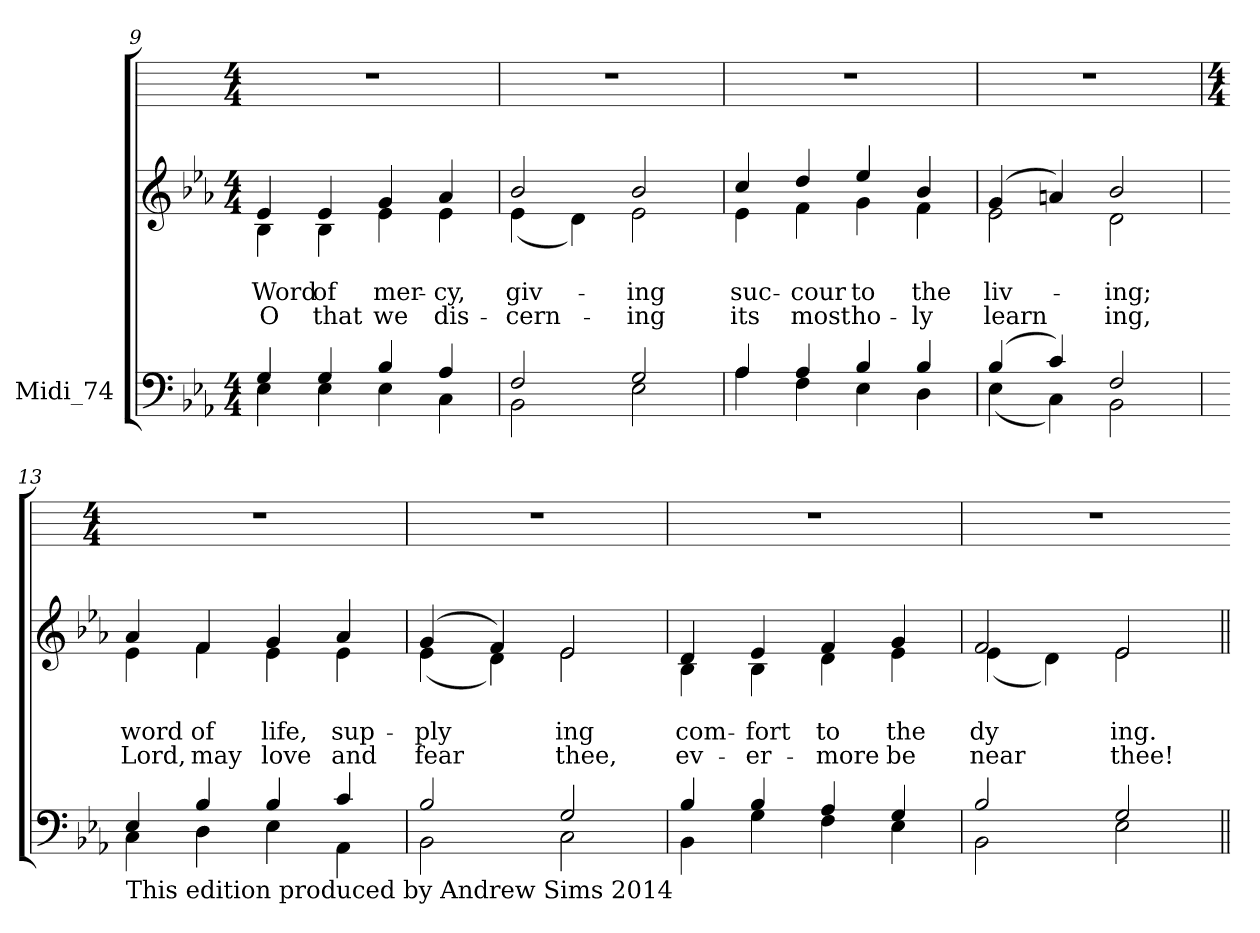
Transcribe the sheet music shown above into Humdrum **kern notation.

**kern	**kern	**text	**text	**text	**kern
*part3	*part2	*part2	*part2	*part2	*part1
*staff3	*staff2	*staff2	*staff2	*staff2	*staff1
*I"Midi_74	*	*	*	*	*
!!LO:LB:g=z
*clefF4	*clefG2	*	*	*	*
*k[b-e-a-]	*k[b-e-a-]	*	*	*	*
*E-:	*E-:	*	*	*	*
*M4/4	*M4/4	*	*	*	*M4/4
=9	=9	=9	=9	=9	=9
*^	*	*	*	*	*
!	!	!LO:TX:a:i:t=Verses 4, 5 and 6	!	!	!	!
!	!	!	!LO:LY:b	!	!LO:LY:b	!
*	*	*^	*	*	*	*
!	!	!	!	!	!LO:LY:b	!	!
4G/	4E-\	4e-/	4B-\	.	-Word	O	1r
!	!	!	!	!LO:LY:b	!	!LO:LY:b	!
!	!	!	!	!	!LO:LY:b	!	!
4G/	4E-\	4e-/	4B-\	.	of	that	.
!	!	!	!	!LO:LY:b	!	!LO:LY:b	!
!	!	!	!	!	!LO:LY:b	!	!
4B-/	4E-\	4g/	4e-\	.	mer-	we	.
!	!	!	!	!LO:LY:b	!	!LO:LY:b	!
!	!	!	!	!	!LO:LY:b	!	!
4A-/	4C\	4a-/	4e-\	.	-cy,	dis-	.
=10	=10	=10	=10	=10	=10	=10	=10
!	!	!	!	!LO:LY:b	!	!LO:LY:b	!
!	!	!	!	!	!LO:LY:b	!	!
2F/	2BB-\	2b-/	(<4e-\	.	giv-	-cern-	1r
.	.	.	4d\)	.	.	.	.
!	!	!	!	!LO:LY:b	!	!LO:LY:b	!
!	!	!	!	!	!LO:LY:b	!	!
2G/	2E-\	2b-/	2e-\	.	-ing	ing	.
=11	=11	=11	=11	=11	=11	=11	=11
!	!	!	!	!LO:LY:b	!	!LO:LY:b	!
!	!	!	!	!	!LO:LY:b	!	!
4A-/	4A-\	4cc/	4e-\	.	suc-	its	1r
!	!	!	!	!LO:LY:b	!	!LO:LY:b	!
!	!	!	!	!	!LO:LY:b	!	!
4A-/	4F\	4dd/	4f\	.	-cour	-most	.
!	!	!	!	!LO:LY:b	!	!LO:LY:b	!
!	!	!	!	!	!LO:LY:b	!	!
4B-/	4E-\	4ee-/	4g\	.	to	ho-	.
!	!	!	!	!LO:LY:b	!	!LO:LY:b	!
!	!	!	!	!	!LO:LY:b	!	!
4B-/	4D\	4b-/	4f\	.	the	ly	.
=12	=12	=12	=12	=12	=12	=12	=12
!	!	!	!	!LO:LY:b	!	!LO:LY:b	!
!	!	!	!	!	!LO:LY:b	!	!
(>4B-/	(<4E-\	(>4g/	2e-\	.	liv-	learn	1r
4c/)	4C\)	4an/)	.	.	.	.	.
!	!	!	!	!LO:LY:b	!	!LO:LY:b	!
!	!	!	!	!	!LO:LY:b	!	!
2F/	2BB-\	2b-/	2d\	.	-ing;	ing,	.
!!LO:LB:g=z
=13	=13	=13	=13	=13	=13	=13	=13
*	*	*	*	*	*	*	*M4/4
!LO:TX:b:t=This edition produced by Andrew Sims 2014	!	!	!	!	!	!	!
!	!	!	!	!LO:LY:b	!	!LO:LY:b	!
!	!	!	!	!	!LO:LY:b	!	!
4E-/	4C\	4a-/	4e-\	.	word	Lord,	1r
!	!	!	!	!LO:LY:b	!	!LO:LY:b	!
!	!	!	!	!	!LO:LY:b	!	!
4B-/	4D\	4f/	4f\	.	of	may	.
!	!	!	!	!LO:LY:b	!	!LO:LY:b	!
!	!	!	!	!	!LO:LY:b	!	!
4B-/	4E-\	4g/	4e-\	.	life,	love	.
!	!	!	!	!LO:LY:b	!	!LO:LY:b	!
!	!	!	!	!	!LO:LY:b	!	!
4c/	4AA-\	4a-/	4e-\	.	sup-	-and	.
=14	=14	=14	=14	=14	=14	=14	=14
!	!	!	!	!LO:LY:b	!	!LO:LY:b	!
!	!	!	!	!	!LO:LY:b	!	!
2B-/	2BB-\	(>4g/	(<4e-\	.	ply	fear	1r
.	.	4f/)	4d\)	.	.	.	.
!	!	!	!	!LO:LY:b	!	!LO:LY:b	!
!	!	!	!	!	!LO:LY:b	!	!
2G/	2C\	2e-/	2e-\	.	ing	thee,	.
=15	=15	=15	=15	=15	=15	=15	=15
!	!	!	!	!LO:LY:b	!	!LO:LY:b	!
!	!	!	!	!	!LO:LY:b	!	!
4B-/	4BB-\	4d/	4B-\	.	com-	ev-	1r
!	!	!	!	!LO:LY:b	!	!LO:LY:b	!
!	!	!	!	!	!LO:LY:b	!	!
4B-/	4G\	4e-/	4B-\	.	-fort	er-	.
!	!	!	!	!LO:LY:b	!	!LO:LY:b	!
!	!	!	!	!	!LO:LY:b	!	!
4A-/	4F\	4f/	4d\	.	to	-more	.
!	!	!	!	!LO:LY:b	!	!LO:LY:b	!
!	!	!	!	!	!LO:LY:b	!	!
4G/	4E-\	4g/	4e-\	.	the	-be	.
=16	=16	=16	=16	=16	=16	=16	=16
!	!	!	!	!LO:LY:b	!	!LO:LY:b	!
!	!	!	!	!	!LO:LY:b	!	!
2B-/	2BB-\	2f/	(<4e-\	.	dy	-near	1r
.	.	.	4d\)	.	.	.	.
!	!	!	!	!LO:LY:b	!	!LO:LY:b	!
!	!	!	!	!	!LO:LY:b	!	!
2G/	2E-\	2e-/	2e-\	.	ing.	thee!	.
*v	*v	*	*	*	*	*	*
*	*v	*v	*	*	*	*
=||	=||	=	=	=	=
*-	*-	*-	*-	*-	*-
